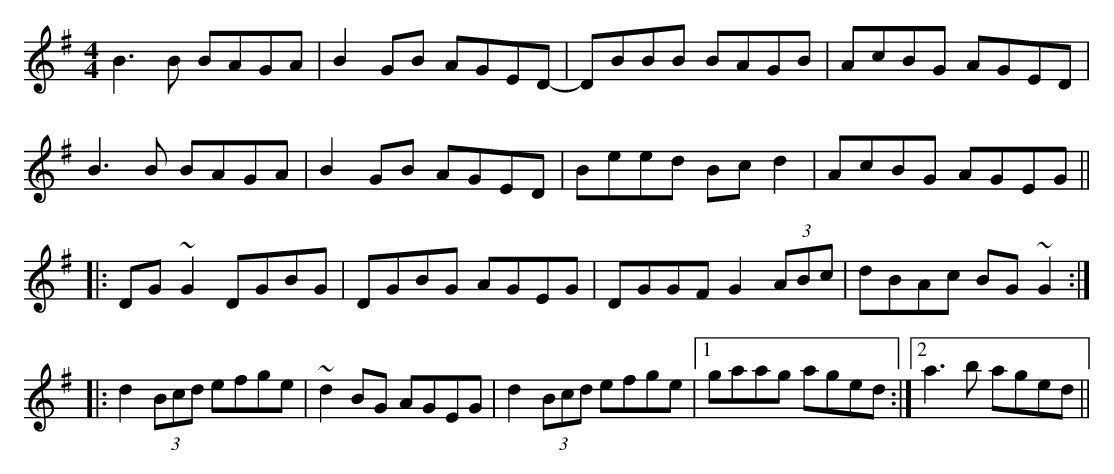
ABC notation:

X:1
M:4/4
K:G
B3B BAGA|B2GB AGED-| DBBB BAGB|AcBG AGED|
B3B BAGA|B2GB AGED| Beed Bcd2|AcBG AGEG||
|:DG~G2 DGBG|DGBG AGEG|DGGF G2(3ABc|dBAc BG~G2:|
|:d2 (3Bcd efge|~d2BG AGEG|d2 (3Bcd efge|1 gaag aged:|2 a3b aged||
